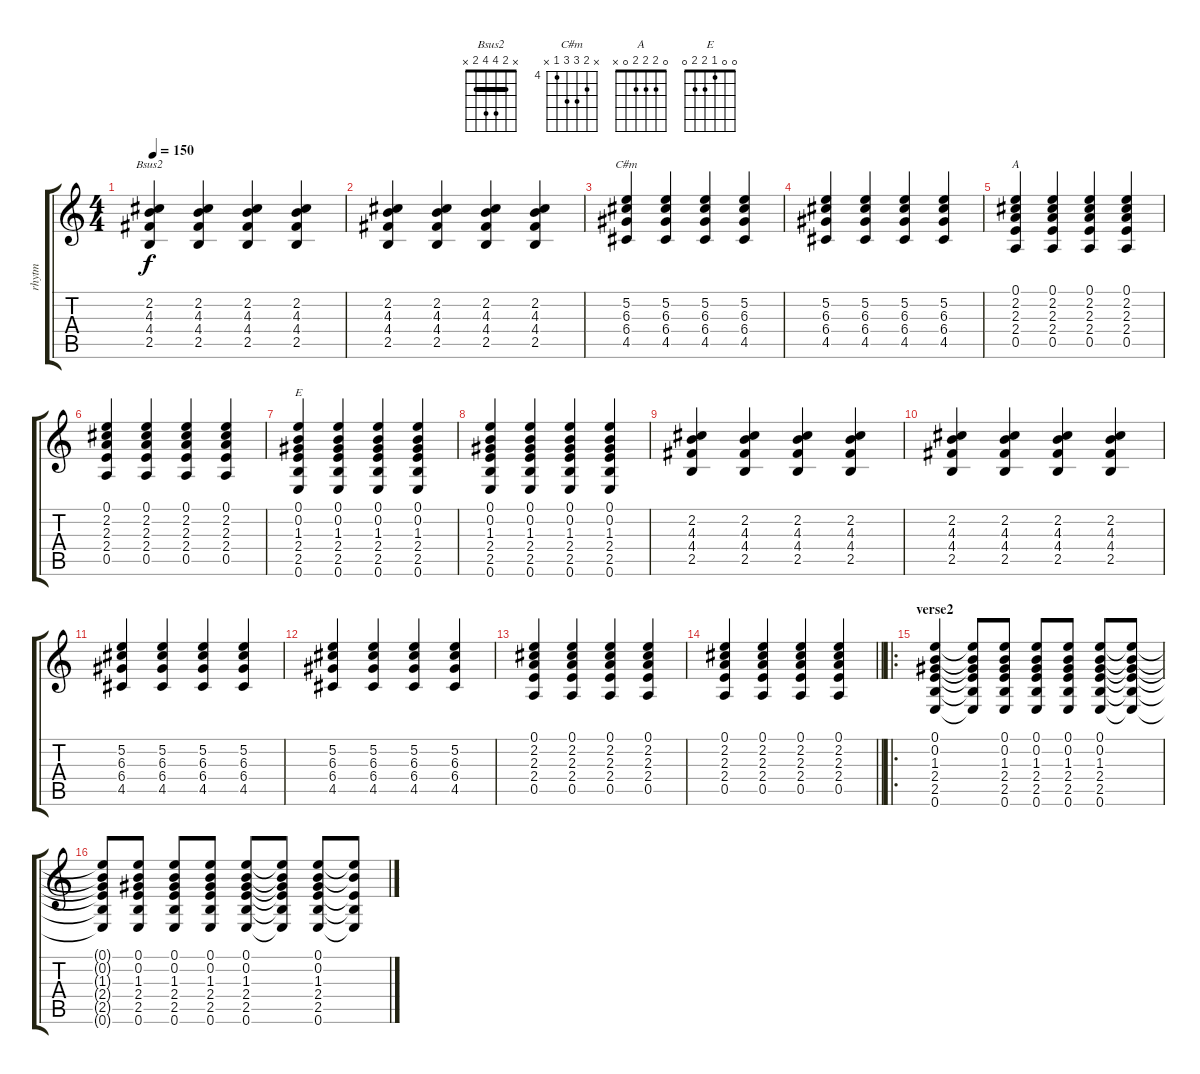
\track ("rhytm" "rhytm") {instrument distortionguitar}
\staff {score tabs}
\tuning (E4 B3 G3 D3 A2 E2) {hide}
\chord ("Bsus2" x 2 4 4 2 x) {barre 2}
\chord ("C#m" x 5 6 6 4 x) {firstfret 4}
\chord ("A" 0 2 2 2 0 x)
\chord ("E" 0 0 1 2 2 0)
\ts (4 4)
\tempo 150
\clef g2
\ks c
(2.2 4.3 4.4 2.5).4{ch "Bsus2" dy f} (2.2 4.3 4.4 2.5).4 (2.2 4.3 4.4 2.5).4 (2.2 4.3 4.4 2.5).4 |
(2.2 4.3 4.4 2.5).4 (2.2 4.3 4.4 2.5).4 (2.2 4.3 4.4 2.5).4 (2.2 4.3 4.4 2.5).4 |
(5.2 6.3 6.4 4.5).4{ch "C#m"} (5.2 6.3 6.4 4.5).4 (5.2 6.3 6.4 4.5).4 (5.2 6.3 6.4 4.5).4 |
(5.2 6.3 6.4 4.5).4 (5.2 6.3 6.4 4.5).4 (5.2 6.3 6.4 4.5).4 (5.2 6.3 6.4 4.5).4 |
(0.1 2.2 2.3 2.4 0.5).4{ch "A"} (0.1 2.2 2.3 2.4 0.5).4 (0.1 2.2 2.3 2.4 0.5).4 (0.1 2.2 2.3 2.4 0.5).4 |
(0.1 2.2 2.3 2.4 0.5).4 (0.1 2.2 2.3 2.4 0.5).4 (0.1 2.2 2.3 2.4 0.5).4 (0.1 2.2 2.3 2.4 0.5).4 |
(0.1 0.2 1.3 2.4 2.5 0.6).4{ch "E"} (0.1 0.2 1.3 2.4 2.5 0.6).4 (0.1 0.2 1.3 2.4 2.5 0.6).4 (0.1 0.2 1.3 2.4 2.5 0.6).4 |
(0.1 0.2 1.3 2.4 2.5 0.6).4 (0.1 0.2 1.3 2.4 2.5 0.6).4 (0.1 0.2 1.3 2.4 2.5 0.6).4 (0.1 0.2 1.3 2.4 2.5 0.6).4 |
(2.2 4.3 4.4 2.5).4 (2.2 4.3 4.4 2.5).4 (2.2 4.3 4.4 2.5).4 (2.2 4.3 4.4 2.5).4 |
(2.2 4.3 4.4 2.5).4 (2.2 4.3 4.4 2.5).4 (2.2 4.3 4.4 2.5).4 (2.2 4.3 4.4 2.5).4 |
(5.2 6.3 6.4 4.5).4 (5.2 6.3 6.4 4.5).4 (5.2 6.3 6.4 4.5).4 (5.2 6.3 6.4 4.5).4 |
(5.2 6.3 6.4 4.5).4 (5.2 6.3 6.4 4.5).4 (5.2 6.3 6.4 4.5).4 (5.2 6.3 6.4 4.5).4 |
(0.1 2.2 2.3 2.4 0.5).4 (0.1 2.2 2.3 2.4 0.5).4 (0.1 2.2 2.3 2.4 0.5).4 (0.1 2.2 2.3 2.4 0.5).4 |
\barLineRight lightlight
(0.1 2.2 2.3 2.4 0.5).4 (0.1 2.2 2.3 2.4 0.5).4 (0.1 2.2 2.3 2.4 0.5).4 (0.1 2.2 2.3 2.4 0.5).4 |
\ro
\section ("" "verse2")
(0.1 0.2 1.3 2.4 2.5 0.6).4{instrument acousticguitarsteel} (0.1{t} 0.2{t} 1.3{t} 2.4{t} 2.5{t} 0.6{t}).8 (0.1 0.2 1.3 2.4 2.5 0.6).8 (0.1 0.2 1.3 2.4 2.5 0.6).8 (0.1 0.2 1.3 2.4 2.5 0.6).8 (0.1 0.2 1.3 2.4 2.5 0.6).8 (0.1{t} 0.2{t} 1.3{t} 2.4{t} 2.5{t} 0.6{t}).8 |
(0.1{t} 0.2{t} 1.3{t} 2.4{t} 2.5{t} 0.6{t}).8 (0.1 0.2 1.3 2.4 2.5 0.6).8 (0.1 0.2 1.3 2.4 2.5 0.6).8 (0.1 0.2 1.3 2.4 2.5 0.6).8 (0.1 0.2 1.3 2.4 2.5 0.6).8 (0.1{t} 0.2{t} 1.3{t} 2.4{t} 2.5{t} 0.6{t}).8 (0.1 0.2 1.3 2.4 2.5 0.6).8 (0.1{t} 0.2{t} 2.4{t} 2.5{t} 0.6{t}).8
